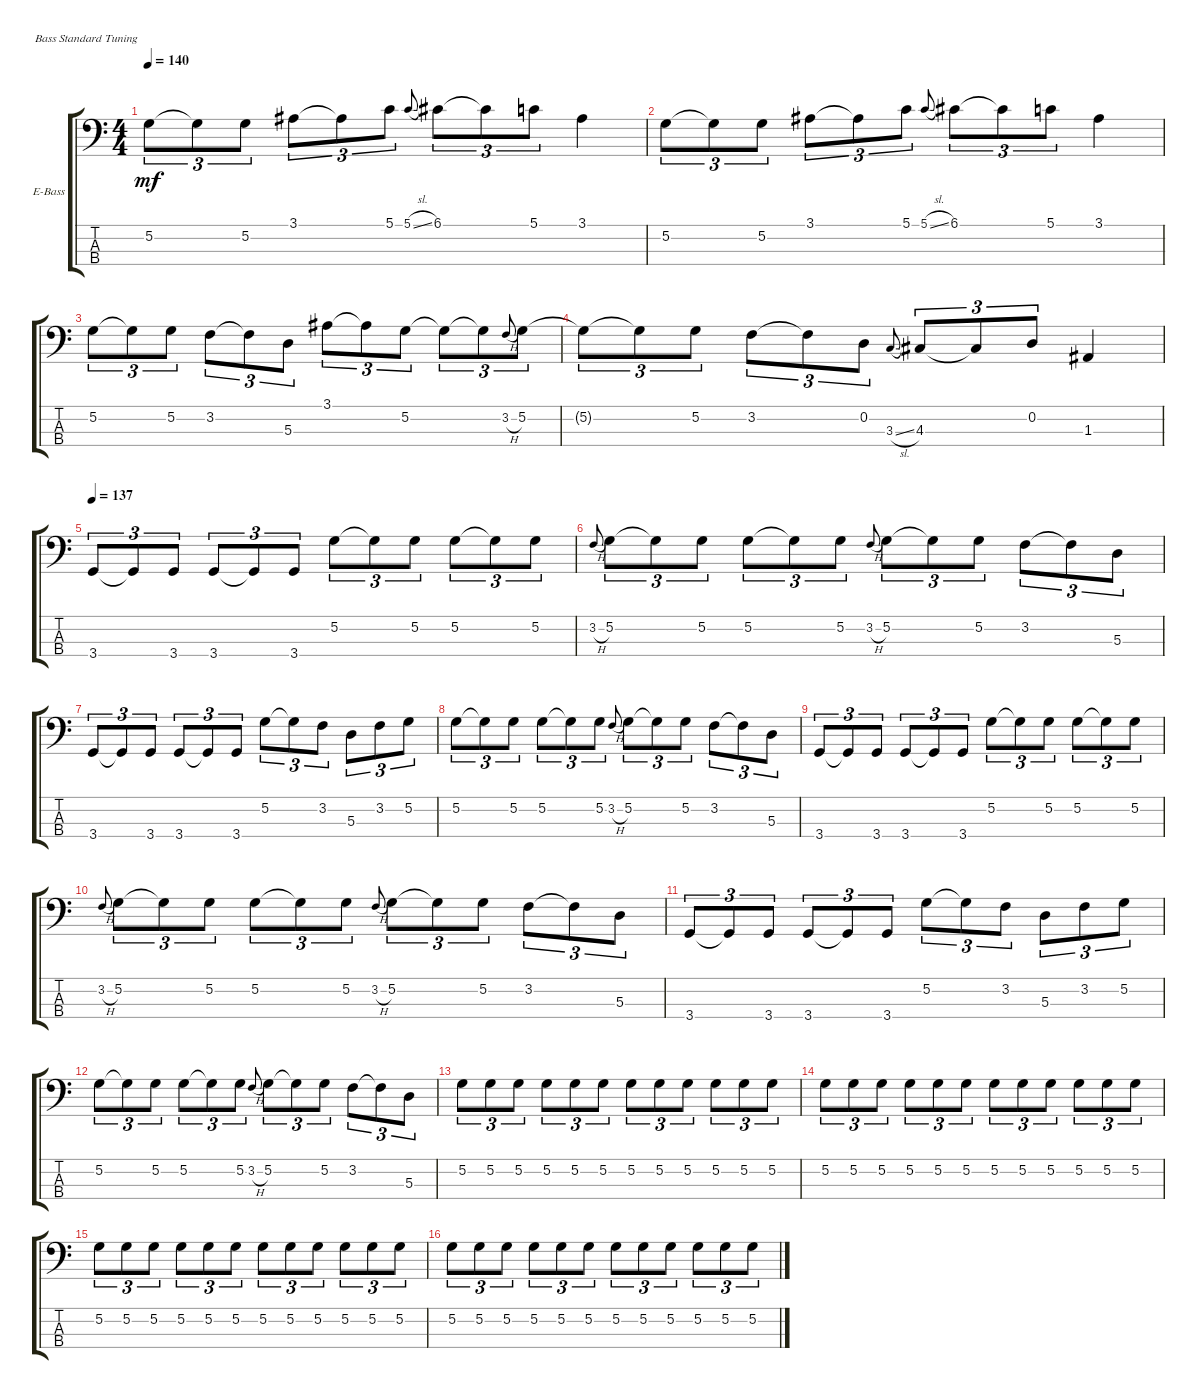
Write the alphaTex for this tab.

\defaultSystemsLayout 4
\bracketExtendMode groupsimilarinstruments
\firstSystemTrackNameOrientation horizontal
\otherSystemsTrackNameOrientation horizontal
\track ("Electric Bass" "E-Bass") {instrument electricbassfinger}
\staff {score tabs}
\tuning (G2 D2 A1 E1)
\ts (4 4)
\tempo 140
\clef f4
\scale
0.333333
\ks c
5.2.8{tu (3 2) dy mf} 5.2{t}.8{tu (3 2)} 5.2.8{tu (3 2)} 3.1.8{tu (3 2)} 3.1{t}.8{tu (3 2)} 5.1.8{tu (3 2)} 5.1{sl}.8{tu (3 2) gr onbeat} 6.1.8{tu (3 2)} 6.1{t}.8{tu (3 2)} 5.1.8{tu (3 2)} 3.1.4 |
\scale
0.333333 5.2.8{tu (3 2)} 5.2{t}.8{tu (3 2)} 5.2.8{tu (3 2)} 3.1.8{tu (3 2)} 3.1{t}.8{tu (3 2)} 5.1.8{tu (3 2)} 5.1{sl}.8{tu (3 2) gr onbeat} 6.1.8{tu (3 2)} 6.1{t}.8{tu (3 2)} 5.1.8{tu (3 2)} 3.1.4 |
\scale
0.333333 5.2.8{tu (3 2)} 5.2{t}.8{tu (3 2)} 5.2.8{tu (3 2)} 3.2.8{tu (3 2)} 3.2{t}.8{tu (3 2)} 5.3.8{tu (3 2)} 3.1.8{tu (3 2)} 3.1{t}.8{tu (3 2)} 5.2.8{tu (3 2)} 5.2{t}.8{tu (3 2)} 5.2{t}.8{tu (3 2)} 3.2{h}.8{tu (3 2) gr onbeat} 5.2.8{tu (3 2)} |
\scale
0.333333 5.2{t}.8{tu (3 2)} 5.2{t}.8{tu (3 2)} 5.2.8{tu (3 2)} 3.2.8{tu (3 2)} 3.2{t}.8{tu (3 2)} 0.2.8{tu (3 2)} 3.3{sl}.8{tu (3 2) gr onbeat} 4.3.8{tu (3 2)} 4.3{t}.8{tu (3 2)} 0.2.8{tu (3 2)} 1.3.4 |
\tempo 137
\scale
0.333333 3.4.8{tu (3 2)} 3.4{t}.8{tu (3 2)} 3.4.8{tu (3 2)} 3.4.8{tu (3 2)} 3.4{t}.8{tu (3 2)} 3.4.8{tu (3 2)} 5.2.8{tu (3 2)} 5.2{t}.8{tu (3 2)} 5.2.8{tu (3 2)} 5.2.8{tu (3 2)} 5.2{t}.8{tu (3 2)} 5.2.8{tu (3 2)} |
\scale
0.333333 3.2{h}.8{tu (3 2) gr onbeat} 5.2.8{tu (3 2)} 5.2{t}.8{tu (3 2)} 5.2.8{tu (3 2)} 5.2.8{tu (3 2)} 5.2{t}.8{tu (3 2)} 5.2.8{tu (3 2)} 3.2{h}.8{tu (3 2) gr onbeat} 5.2.8{tu (3 2)} 5.2{t}.8{tu (3 2)} 5.2.8{tu (3 2)} 3.2.8{tu (3 2)} 3.2{t}.8{tu (3 2)} 5.3.8{tu (3 2)} |
\scale
0.333333 3.4.8{tu (3 2)} 3.4{t}.8{tu (3 2)} 3.4.8{tu (3 2)} 3.4.8{tu (3 2)} 3.4{t}.8{tu (3 2)} 3.4.8{tu (3 2)} 5.2.8{tu (3 2)} 5.2{t}.8{tu (3 2)} 3.2.8{tu (3 2)} 5.3.8{tu (3 2)} 3.2.8{tu (3 2)} 5.2.8{tu (3 2)} |
\scale
0.333333 5.2.8{tu (3 2)} 5.2{t}.8{tu (3 2)} 5.2.8{tu (3 2)} 5.2.8{tu (3 2)} 5.2{t}.8{tu (3 2)} 5.2.8{tu (3 2)} 3.2{h}.8{tu (3 2) gr onbeat} 5.2.8{tu (3 2)} 5.2{t}.8{tu (3 2)} 5.2.8{tu (3 2)} 3.2.8{tu (3 2)} 3.2{t}.8{tu (3 2)} 5.3.8{tu (3 2)} |
\scale
0.333333 3.4.8{tu (3 2)} 3.4{t}.8{tu (3 2)} 3.4.8{tu (3 2)} 3.4.8{tu (3 2)} 3.4{t}.8{tu (3 2)} 3.4.8{tu (3 2)} 5.2.8{tu (3 2)} 5.2{t}.8{tu (3 2)} 5.2.8{tu (3 2)} 5.2.8{tu (3 2)} 5.2{t}.8{tu (3 2)} 5.2.8{tu (3 2)} |
\scale
0.333333 3.2{h}.8{tu (3 2) gr onbeat} 5.2.8{tu (3 2)} 5.2{t}.8{tu (3 2)} 5.2.8{tu (3 2)} 5.2.8{tu (3 2)} 5.2{t}.8{tu (3 2)} 5.2.8{tu (3 2)} 3.2{h}.8{tu (3 2) gr onbeat} 5.2.8{tu (3 2)} 5.2{t}.8{tu (3 2)} 5.2.8{tu (3 2)} 3.2.8{tu (3 2)} 3.2{t}.8{tu (3 2)} 5.3.8{tu (3 2)} |
\scale
0.333333 3.4.8{tu (3 2)} 3.4{t}.8{tu (3 2)} 3.4.8{tu (3 2)} 3.4.8{tu (3 2)} 3.4{t}.8{tu (3 2)} 3.4.8{tu (3 2)} 5.2.8{tu (3 2)} 5.2{t}.8{tu (3 2)} 3.2.8{tu (3 2)} 5.3.8{tu (3 2)} 3.2.8{tu (3 2)} 5.2.8{tu (3 2)} |
\scale
0.333333 5.2.8{tu (3 2)} 5.2{t}.8{tu (3 2)} 5.2.8{tu (3 2)} 5.2.8{tu (3 2)} 5.2{t}.8{tu (3 2)} 5.2.8{tu (3 2)} 3.2{h}.8{tu (3 2) gr onbeat} 5.2.8{tu (3 2)} 5.2{t}.8{tu (3 2)} 5.2.8{tu (3 2)} 3.2.8{tu (3 2)} 3.2{t}.8{tu (3 2)} 5.3.8{tu (3 2)} |
\scale
0.333333 5.2.8{tu (3 2)} 5.2.8{tu (3 2)} 5.2.8{tu (3 2)} 5.2.8{tu (3 2)} 5.2.8{tu (3 2)} 5.2.8{tu (3 2)} 5.2.8{tu (3 2)} 5.2.8{tu (3 2)} 5.2.8{tu (3 2)} 5.2.8{tu (3 2)} 5.2.8{tu (3 2)} 5.2.8{tu (3 2)} |
\scale
0.333333 5.2.8{tu (3 2)} 5.2.8{tu (3 2)} 5.2.8{tu (3 2)} 5.2.8{tu (3 2)} 5.2.8{tu (3 2)} 5.2.8{tu (3 2)} 5.2.8{tu (3 2)} 5.2.8{tu (3 2)} 5.2.8{tu (3 2)} 5.2.8{tu (3 2)} 5.2.8{tu (3 2)} 5.2.8{tu (3 2)} |
\scale
0.333333 5.2.8{tu (3 2)} 5.2.8{tu (3 2)} 5.2.8{tu (3 2)} 5.2.8{tu (3 2)} 5.2.8{tu (3 2)} 5.2.8{tu (3 2)} 5.2.8{tu (3 2)} 5.2.8{tu (3 2)} 5.2.8{tu (3 2)} 5.2.8{tu (3 2)} 5.2.8{tu (3 2)} 5.2.8{tu (3 2)} |
\scale
0.333333 5.2.8{tu (3 2)} 5.2.8{tu (3 2)} 5.2.8{tu (3 2)} 5.2.8{tu (3 2)} 5.2.8{tu (3 2)} 5.2.8{tu (3 2)} 5.2.8{tu (3 2)} 5.2.8{tu (3 2)} 5.2.8{tu (3 2)} 5.2.8{tu (3 2)} 5.2.8{tu (3 2)} 5.2.8{tu (3 2)}
